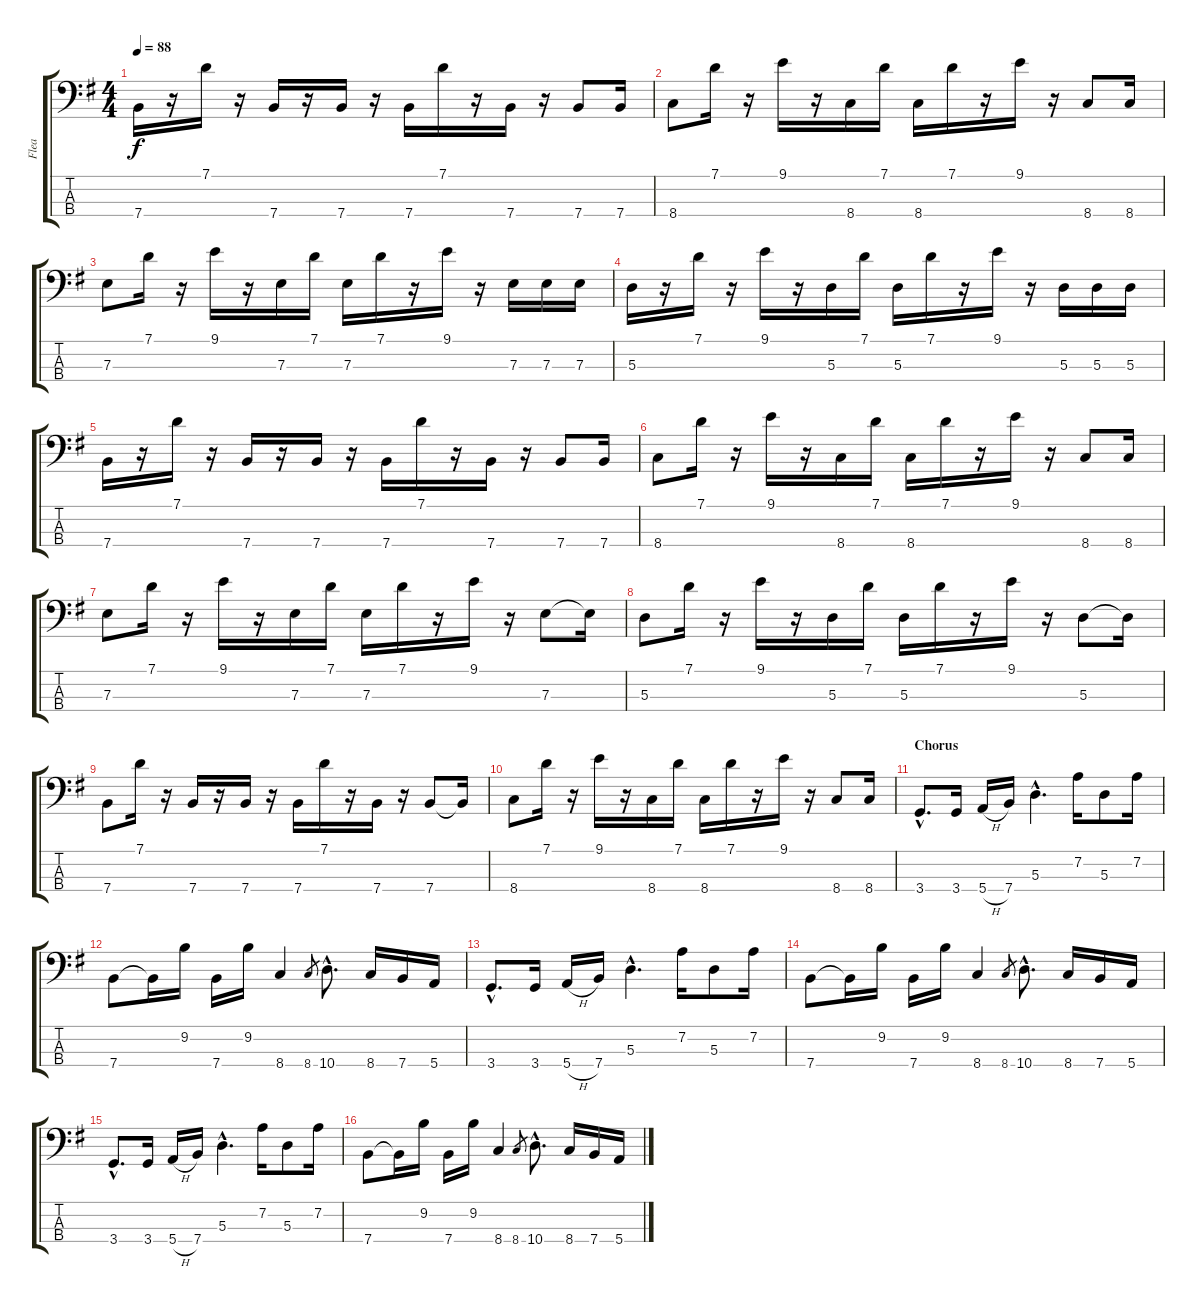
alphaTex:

\track ("Flea" "Flea") {instrument electricbassfinger}
\staff {score tabs}
\tuning (G2 D2 A1 E1) {hide}
\ts (4 4)
\tempo 88
\clef f4
\ks g
7.4.16{dy f} r.16 7.1.16 r.16 7.4.16 r.16 7.4.16 r.16 7.4.16 7.1.16 r.16 7.4.16 r.16 7.4.8 7.4.16 |
8.4.8 7.1.16 r.16 9.1.16 r.16 8.4.16 7.1.16 8.4.16 7.1.16 r.16 9.1.16 r.16 8.4.8 8.4.16 |
7.3.8 7.1.16 r.16 9.1.16 r.16 7.3.16 7.1.16 7.3.16 7.1.16 r.16 9.1.16 r.16 7.3.16 7.3.16 7.3.16 |
5.3.16 r.16 7.1.16 r.16 9.1.16 r.16 5.3.16 7.1.16 5.3.16 7.1.16 r.16 9.1.16 r.16 5.3.16 5.3.16 5.3.16 |
7.4.16 r.16 7.1.16 r.16 7.4.16 r.16 7.4.16 r.16 7.4.16 7.1.16 r.16 7.4.16 r.16 7.4.8 7.4.16 |
8.4.8 7.1.16 r.16 9.1.16 r.16 8.4.16 7.1.16 8.4.16 7.1.16 r.16 9.1.16 r.16 8.4.8 8.4.16 |
7.3.8{instrument slapbass1} 7.1.16 r.16 9.1.16 r.16 7.3.16 7.1.16 7.3.16 7.1.16 r.16 9.1.16 r.16 7.3.8 7.3{t}.16 |
5.3.8 7.1.16 r.16 9.1.16 r.16 5.3.16 7.1.16 5.3.16 7.1.16 r.16 9.1.16 r.16 5.3.8 5.3{t}.16 |
7.4.8 7.1.16 r.16 7.4.16 r.16 7.4.16 r.16 7.4.16 7.1.16 r.16 7.4.16 r.16 7.4.8 7.4{t}.16 |
8.4.8 7.1.16 r.16 9.1.16 r.16 8.4.16 7.1.16 8.4.16 7.1.16 r.16 9.1.16 r.16 8.4.8 8.4.16 |
\section ("" "Chorus")
3.4{hac}.8{d instrument electricbassfinger} 3.4.16 5.4{h}.16 7.4.16 5.3{hac}.4{d} 7.2.16 5.3.8 7.2.16 |
7.4.8 7.4{t}.16 9.2.16 7.4.16 9.2.16 8.4.4 8.4.8{gr} 10.4{hac}.8{d} 8.4.16 7.4.16 5.4.16 |
3.4{hac}.8{d instrument electricbassfinger} 3.4.16 5.4{h}.16 7.4.16 5.3{hac}.4{d} 7.2.16 5.3.8 7.2.16 |
7.4.8 7.4{t}.16 9.2.16 7.4.16 9.2.16 8.4.4 8.4.8{gr} 10.4{hac}.8{d} 8.4.16 7.4.16 5.4.16 |
3.4{hac}.8{d instrument electricbassfinger} 3.4.16 5.4{h}.16 7.4.16 5.3{hac}.4{d} 7.2.16 5.3.8 7.2.16 |
7.4.8 7.4{t}.16 9.2.16 7.4.16 9.2.16 8.4.4 8.4.8{gr} 10.4{hac}.8{d} 8.4.16 7.4.16 5.4.16
